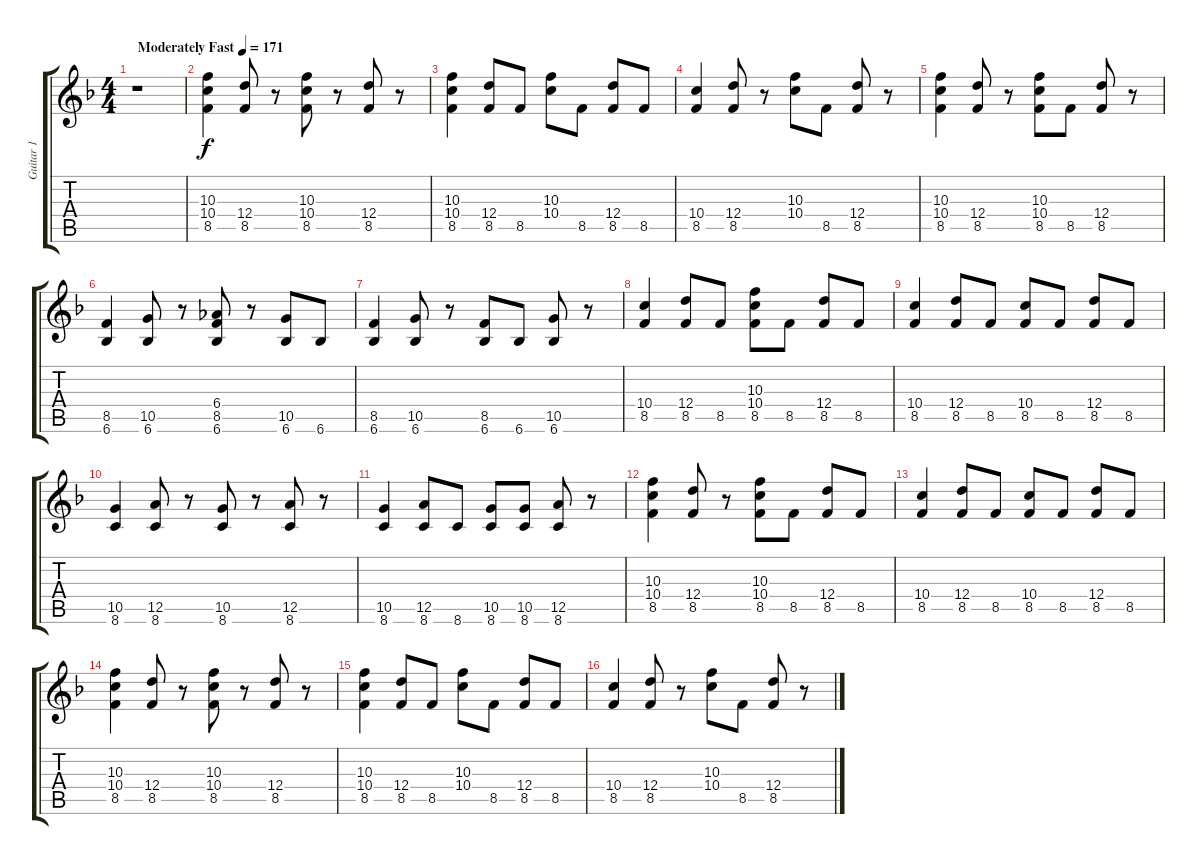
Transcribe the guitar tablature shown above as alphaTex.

\track ("Guitar 1" "Guitar 1") {instrument distortionguitar}
\staff {score tabs}
\tuning (E4 B3 G3 D3 A2 E2) {hide}
\ts (4 4)
\tempo (171 "Moderately Fast")
\clef g2
\ks f
r.1{dy f instrument distortionguitar} |
(10.3 10.4 8.5).4 (12.4 8.5).8 r.8 (10.3 10.4 8.5).8 r.8 (12.4 8.5).8 r.8 |
(10.3 10.4 8.5).4 (12.4 8.5).8 8.5.8 (10.3 10.4).8 8.5.8 (12.4 8.5).8 8.5.8 |
(10.4 8.5).4 (12.4 8.5).8 r.8 (10.3 10.4).8 8.5.8 (12.4 8.5).8 r.8 |
(10.3 10.4 8.5).4 (12.4 8.5).8 r.8 (10.3 10.4 8.5).8 8.5.8 (12.4 8.5).8 r.8 |
(8.5 6.6).4 (10.5 6.6).8 r.8 (6.4 8.5 6.6).8 r.8 (10.5 6.6).8 6.6.8 |
(8.5 6.6).4 (10.5 6.6).8 r.8 (8.5 6.6).8 6.6.8 (10.5 6.6).8 r.8 |
(10.4 8.5).4 (12.4 8.5).8 8.5.8 (10.3 10.4 8.5).8 8.5.8 (12.4 8.5).8 8.5.8 |
(10.4 8.5).4 (12.4 8.5).8 8.5.8 (10.4 8.5).8 8.5.8 (12.4 8.5).8 8.5.8 |
(10.5 8.6).4 (12.5 8.6).8 r.8 (10.5 8.6).8 r.8 (12.5 8.6).8 r.8 |
(10.5 8.6).4 (12.5 8.6).8 8.6.8 (10.5 8.6).8 (10.5 8.6).8 (12.5 8.6).8 r.8 |
(10.3 10.4 8.5).4 (12.4 8.5).8 r.8 (10.3 10.4 8.5).8 8.5.8 (12.4 8.5).8 8.5.8 |
(10.4 8.5).4 (12.4 8.5).8 8.5.8 (10.4 8.5).8 8.5.8 (12.4 8.5).8 8.5.8 |
(10.3 10.4 8.5).4 (12.4 8.5).8 r.8 (10.3 10.4 8.5).8 r.8 (12.4 8.5).8 r.8 |
(10.3 10.4 8.5).4 (12.4 8.5).8 8.5.8 (10.3 10.4).8 8.5.8 (12.4 8.5).8 8.5.8 |
(10.4 8.5).4 (12.4 8.5).8 r.8 (10.3 10.4).8 8.5.8 (12.4 8.5).8 r.8
